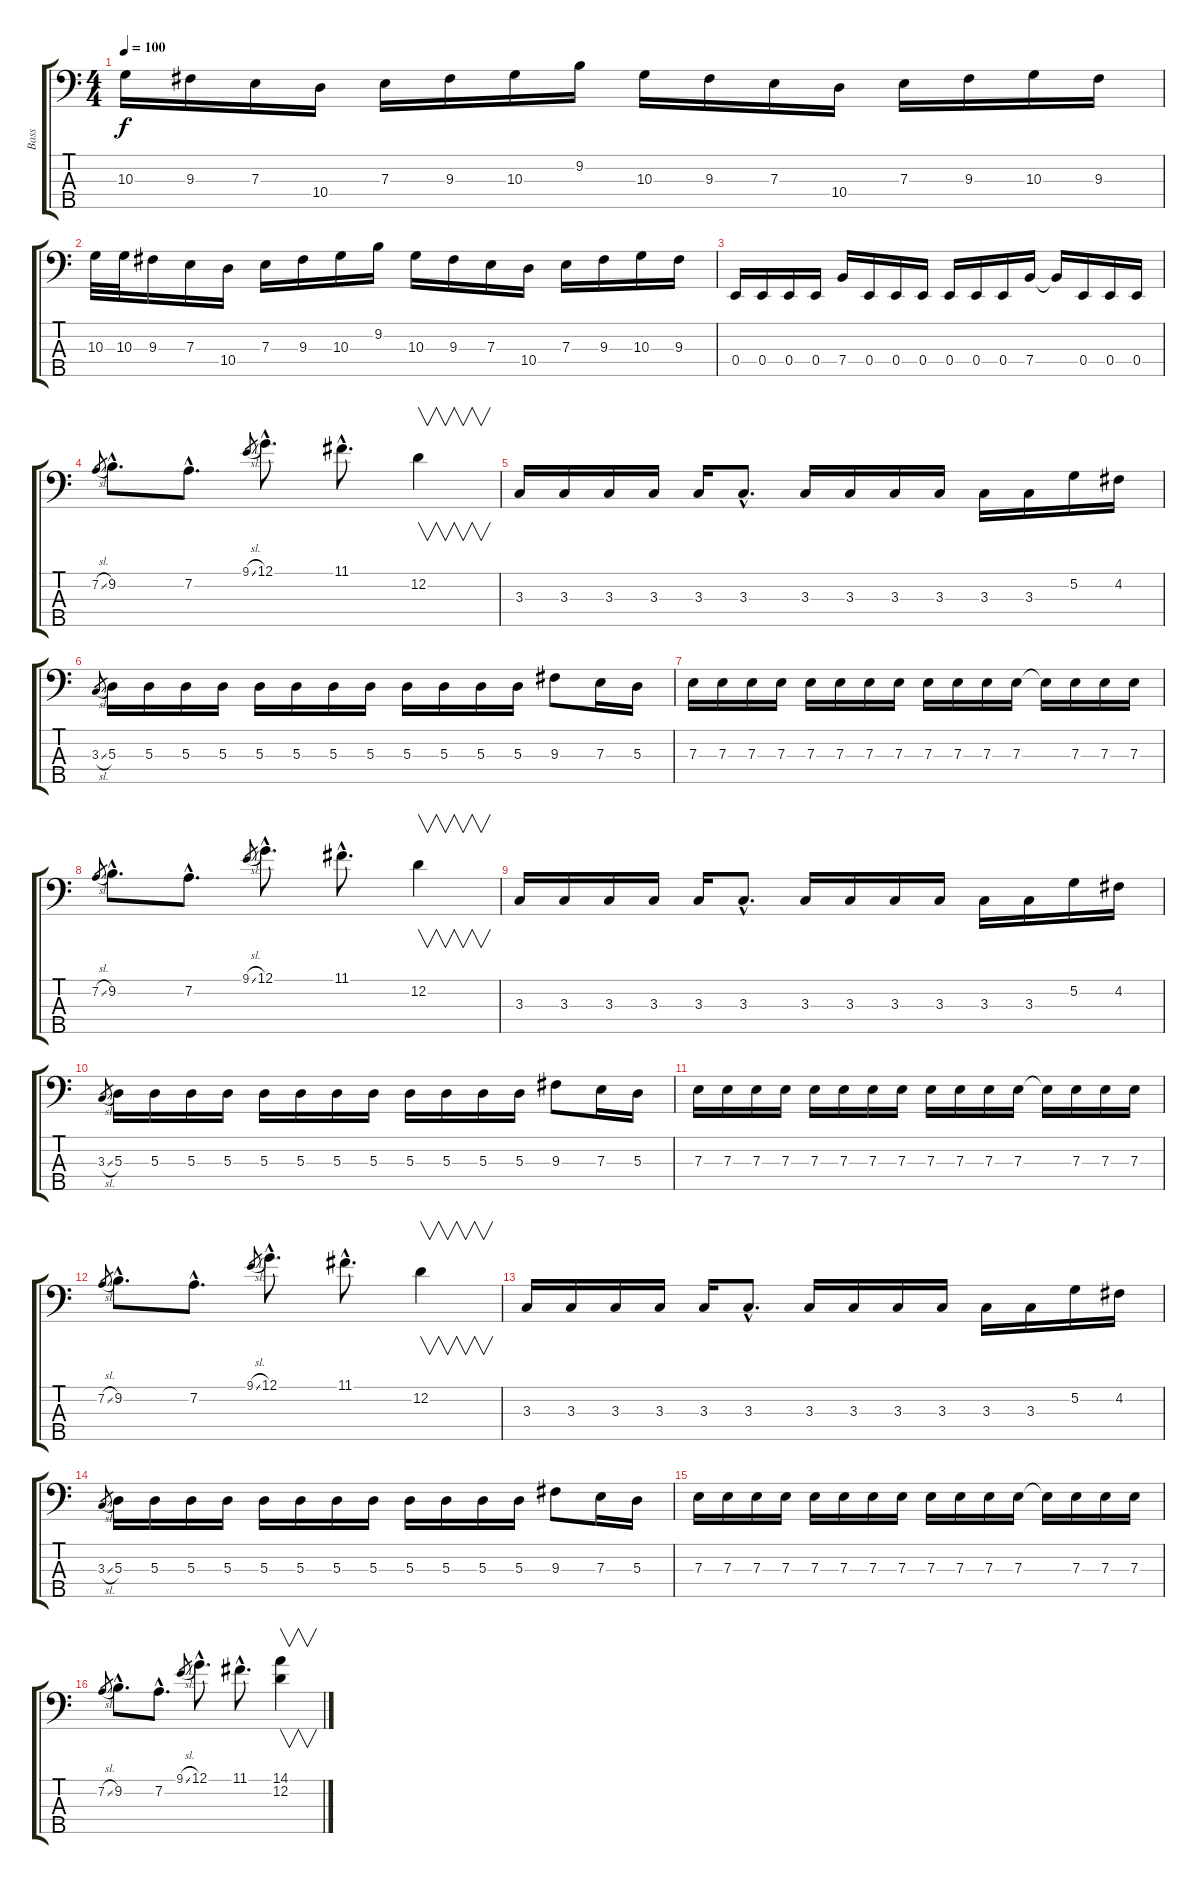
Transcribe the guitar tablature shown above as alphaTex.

\track ("Bass" "Bass") {instrument electricbasspick}
\staff {score tabs}
\tuning (G2 D2 A1 E1 B0) {hide}
\ts (4 4)
\tempo 100
\clef f4
\ks c
10.3.16{dy f} 9.3.16 7.3.16 10.4.16 7.3.16 9.3.16 10.3.16 9.2.16 10.3.16 9.3.16 7.3.16 10.4.16 7.3.16 9.3.16 10.3.16 9.3.16 |
10.3.32 10.3.32 9.3.16 7.3.16 10.4.16 7.3.16 9.3.16 10.3.16 9.2.16 10.3.16 9.3.16 7.3.16 10.4.16 7.3.16 9.3.16 10.3.16 9.3.16 |
0.4.16 0.4.16 0.4.16 0.4.16 7.4.16 0.4.16 0.4.16 0.4.16 0.4.16 0.4.16 0.4.16 7.4.16 7.4{t}.16 0.4.16 0.4.16 0.4.16 |
7.2{sl}.8{gr} 9.2{hac}.8{d} 7.2{hac}.8{d} 9.1{sl}.8{gr} 12.1{hac}.8{d} 11.1{hac}.8{d} 12.2.4{v} |
3.3.16 3.3.16 3.3.16 3.3.16 3.3.16 3.3{hac}.8{d} 3.3.16 3.3.16 3.3.16 3.3.16 3.3.16 3.3.16 5.2.16 4.2.16 |
3.3{sl}.8{gr} 5.3.16 5.3.16 5.3.16 5.3.16 5.3.16 5.3.16 5.3.16 5.3.16 5.3.16 5.3.16 5.3.16 5.3.16 9.3.8 7.3.16 5.3.16 |
7.3.16 7.3.16 7.3.16 7.3.16 7.3.16 7.3.16 7.3.16 7.3.16 7.3.16 7.3.16 7.3.16 7.3.16 7.3{t}.16 7.3.16 7.3.16 7.3.16 |
7.2{sl}.8{gr} 9.2{hac}.8{d} 7.2{hac}.8{d} 9.1{sl}.8{gr} 12.1{hac}.8{d} 11.1{hac}.8{d} 12.2.4{v} |
3.3.16 3.3.16 3.3.16 3.3.16 3.3.16 3.3{hac}.8{d} 3.3.16 3.3.16 3.3.16 3.3.16 3.3.16 3.3.16 5.2.16 4.2.16 |
3.3{sl}.8{gr} 5.3.16 5.3.16 5.3.16 5.3.16 5.3.16 5.3.16 5.3.16 5.3.16 5.3.16 5.3.16 5.3.16 5.3.16 9.3.8 7.3.16 5.3.16 |
7.3.16 7.3.16 7.3.16 7.3.16 7.3.16 7.3.16 7.3.16 7.3.16 7.3.16 7.3.16 7.3.16 7.3.16 7.3{t}.16 7.3.16 7.3.16 7.3.16 |
7.2{sl}.8{gr} 9.2{hac}.8{d} 7.2{hac}.8{d} 9.1{sl}.8{gr} 12.1{hac}.8{d} 11.1{hac}.8{d} 12.2.4{v} |
3.3.16 3.3.16 3.3.16 3.3.16 3.3.16 3.3{hac}.8{d} 3.3.16 3.3.16 3.3.16 3.3.16 3.3.16 3.3.16 5.2.16 4.2.16 |
3.3{sl}.8{gr} 5.3.16 5.3.16 5.3.16 5.3.16 5.3.16 5.3.16 5.3.16 5.3.16 5.3.16 5.3.16 5.3.16 5.3.16 9.3.8 7.3.16 5.3.16 |
7.3.16 7.3.16 7.3.16 7.3.16 7.3.16 7.3.16 7.3.16 7.3.16 7.3.16 7.3.16 7.3.16 7.3.16 7.3{t}.16 7.3.16 7.3.16 7.3.16 |
7.2{sl}.8{gr} 9.2{hac}.8{d} 7.2{hac}.8{d} 9.1{sl}.8{gr} 12.1{hac}.8{d} 11.1{hac}.8{d} (14.1 12.2).4{v}
